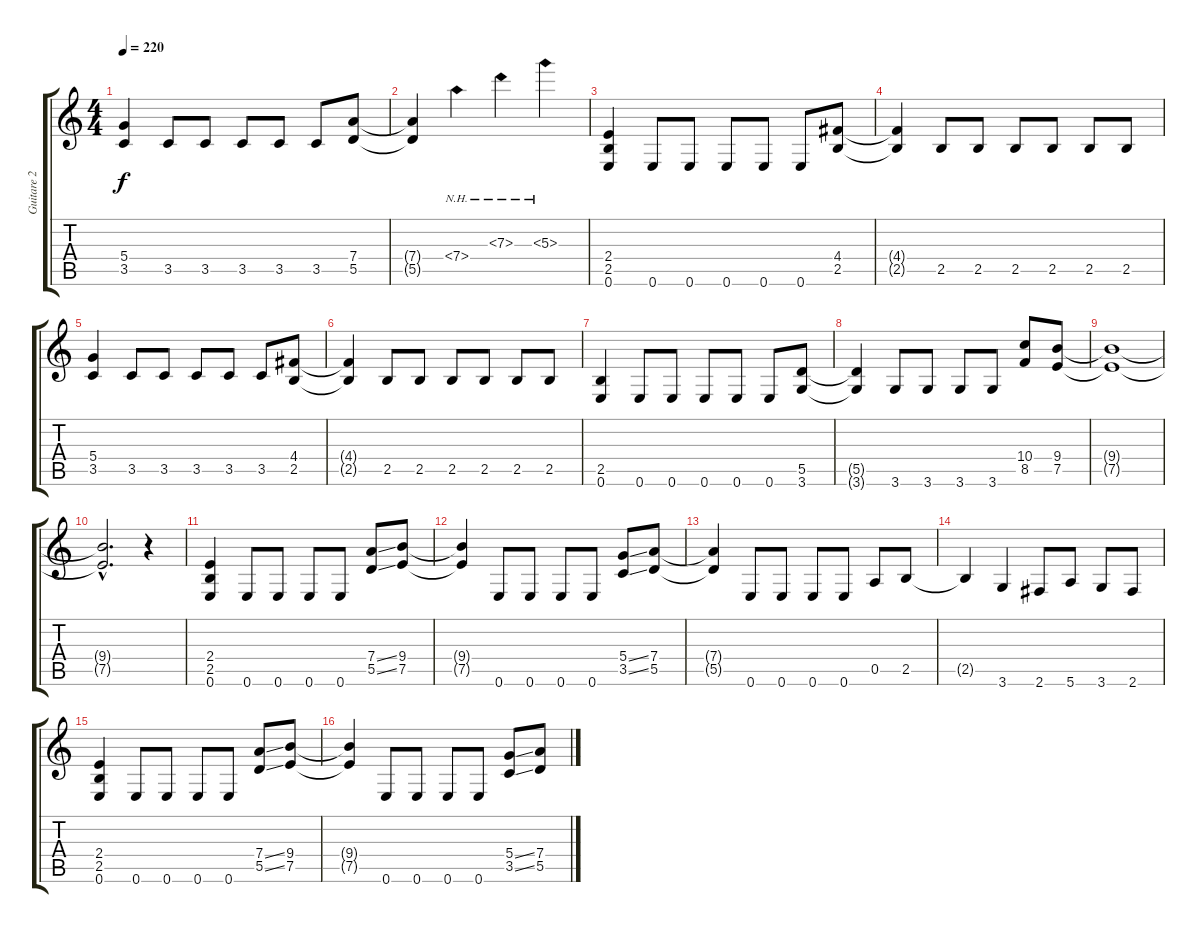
\track ("Guitare 2" "Guitare 2") {instrument distortionguitar}
\staff {score tabs}
\tuning (E4 B3 G3 D3 A2 E2) {hide}
\ts (4 4)
\tempo 220
\clef g2
\ks c
(5.4 3.5).4{dy f} 3.5.8 3.5.8 3.5.8 3.5.8 3.5.8 (7.4 5.5).8 |
(7.4{t} 5.5{t}).4 7.4{nh}.4 7.3{nh}.4 5.3{nh}.4 |
(2.4 2.5 0.6).4 0.6.8 0.6.8 0.6.8 0.6.8 0.6.8 (4.4 2.5).8 |
(4.4{t} 2.5{t}).4 2.5.8 2.5.8 2.5.8 2.5.8 2.5.8 2.5.8 |
(5.4 3.5).4 3.5.8 3.5.8 3.5.8 3.5.8 3.5.8 (4.4 2.5).8 |
(4.4{t} 2.5{t}).4 2.5.8 2.5.8 2.5.8 2.5.8 2.5.8 2.5.8 |
(2.5 0.6).4 0.6.8 0.6.8 0.6.8 0.6.8 0.6.8 (5.5 3.6).8 |
(5.5{t} 3.6{t}).4 3.6.8 3.6.8 3.6.8 3.6.8 (10.4 8.5).8 (9.4 7.5).8 |
(9.4{t} 7.5{t}).1 |
(9.4{hac t} 7.5{hac t}).2{d} r.4 |
(2.4 2.5 0.6).4 0.6.8 0.6.8 0.6.8 0.6.8 (7.4{ss} 5.5{ss}).8 (9.4 7.5).8 |
(9.4{t} 7.5{t}).4 0.6.8 0.6.8 0.6.8 0.6.8 (5.4{ss} 3.5{ss}).8 (7.4 5.5).8 |
(7.4{t} 5.5{t}).4 0.6.8 0.6.8 0.6.8 0.6.8 0.5.8 2.5.8 |
2.5{t}.4 3.6.4 2.6.8 5.6.8 3.6.8 2.6.8 |
(2.4 2.5 0.6).4 0.6.8 0.6.8 0.6.8 0.6.8 (7.4{ss} 5.5{ss}).8 (9.4 7.5).8 |
(9.4{t} 7.5{t}).4 0.6.8 0.6.8 0.6.8 0.6.8 (5.4{ss} 3.5{ss}).8 (7.4 5.5).8
